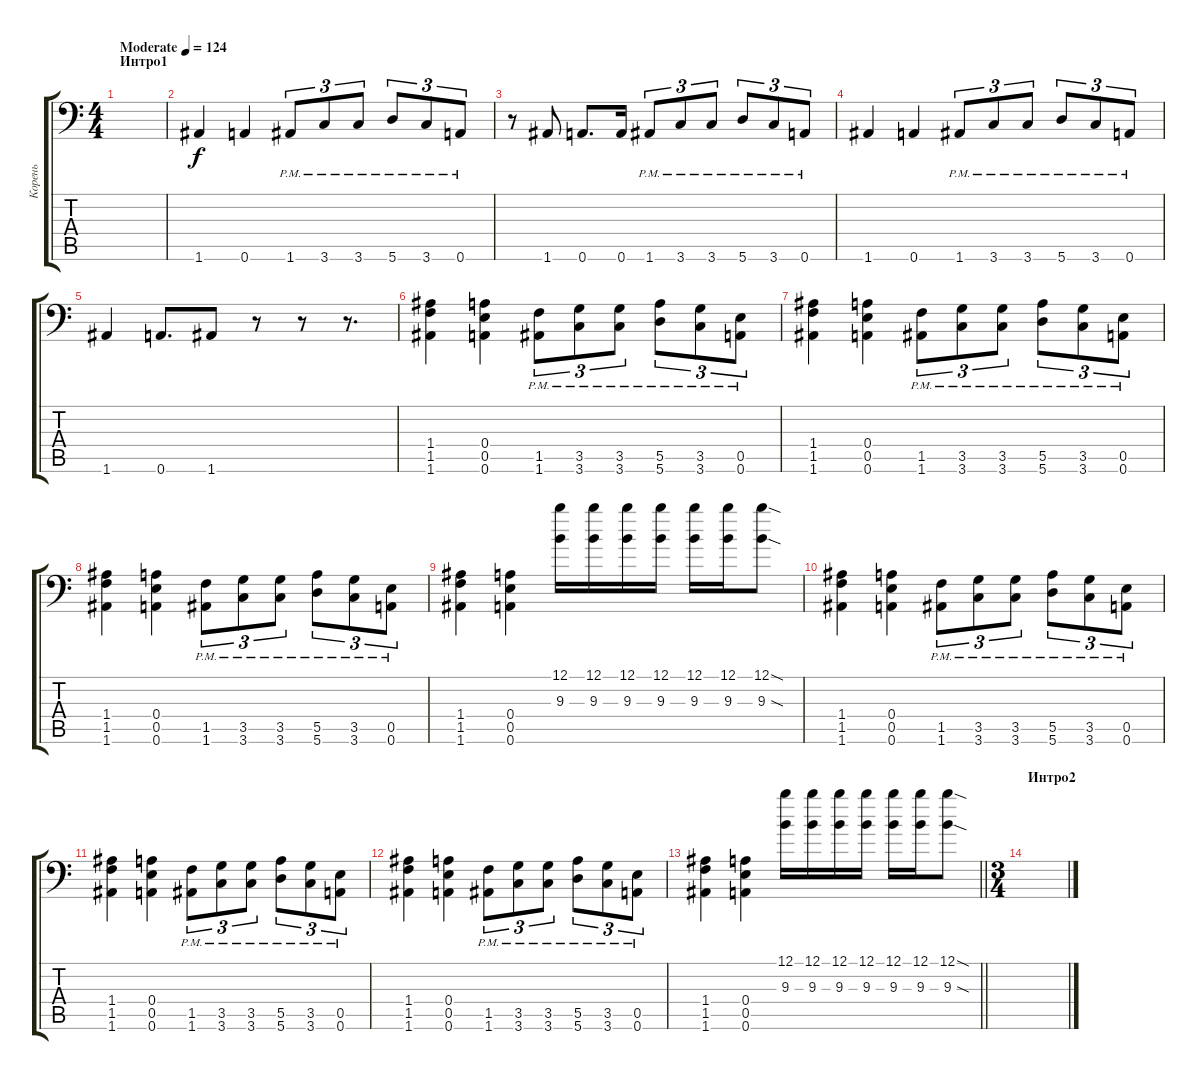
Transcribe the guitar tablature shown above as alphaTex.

\track ("Корень" "Корень") {instrument overdrivenguitar}
\staff {score tabs}
\tuning (B3 Gb3 D3 A2 E2 A1) {hide}
\ts (4 4)
\section ("" "Интро1")
\tempo (124 "Moderate")
\clef f4
\ks c
|
1.6.4 0.6.4 1.6{pm}.8{tu (3 2)} 3.6{pm}.8{tu (3 2)} 3.6{pm}.8{tu (3 2)} 5.6{pm}.8{tu (3 2)} 3.6{pm}.8{tu (3 2)} 0.6{pm}.8{tu (3 2)} |
r.8 1.6.8 0.6.8{d} 0.6.16 1.6{pm}.8{tu (3 2)} 3.6{pm}.8{tu (3 2)} 3.6{pm}.8{tu (3 2)} 5.6{pm}.8{tu (3 2)} 3.6{pm}.8{tu (3 2)} 0.6{pm}.8{tu (3 2)} |
1.6.4 0.6.4 1.6{pm}.8{tu (3 2)} 3.6{pm}.8{tu (3 2)} 3.6{pm}.8{tu (3 2)} 5.6{pm}.8{tu (3 2)} 3.6{pm}.8{tu (3 2)} 0.6{pm}.8{tu (3 2)} |
1.6.4 0.6.8{d} 1.6.8 r.8 r.8 r.8{d} |
(1.4 1.5 1.6).4 (0.4 0.5 0.6).4 (1.5{pm} 1.6{pm}).8{tu (3 2)} (3.5{pm} 3.6{pm}).8{tu (3 2)} (3.5{pm} 3.6{pm}).8{tu (3 2)} (5.5{pm} 5.6{pm}).8{tu (3 2)} (3.5{pm} 3.6{pm}).8{tu (3 2)} (0.5{pm} 0.6{pm}).8{tu (3 2)} |
(1.4 1.5 1.6).4 (0.4 0.5 0.6).4 (1.5{pm} 1.6{pm}).8{tu (3 2)} (3.5{pm} 3.6{pm}).8{tu (3 2)} (3.5{pm} 3.6{pm}).8{tu (3 2)} (5.5{pm} 5.6{pm}).8{tu (3 2)} (3.5{pm} 3.6{pm}).8{tu (3 2)} (0.5{pm} 0.6{pm}).8{tu (3 2)} |
(1.4 1.5 1.6).4 (0.4 0.5 0.6).4 (1.5{pm} 1.6{pm}).8{tu (3 2)} (3.5{pm} 3.6{pm}).8{tu (3 2)} (3.5{pm} 3.6{pm}).8{tu (3 2)} (5.5{pm} 5.6{pm}).8{tu (3 2)} (3.5{pm} 3.6{pm}).8{tu (3 2)} (0.5{pm} 0.6{pm}).8{tu (3 2)} |
(1.4 1.5 1.6).4 (0.4 0.5 0.6).4 (12.1 9.3).16 (12.1 9.3).16 (12.1 9.3).16 (12.1 9.3).16 (12.1 9.3).16 (12.1 9.3).16 (12.1{sod} 9.3{sod}).8 |
(1.4 1.5 1.6).4 (0.4 0.5 0.6).4 (1.5{pm} 1.6{pm}).8{tu (3 2)} (3.5{pm} 3.6{pm}).8{tu (3 2)} (3.5{pm} 3.6{pm}).8{tu (3 2)} (5.5{pm} 5.6{pm}).8{tu (3 2)} (3.5{pm} 3.6{pm}).8{tu (3 2)} (0.5{pm} 0.6{pm}).8{tu (3 2)} |
(1.4 1.5 1.6).4 (0.4 0.5 0.6).4 (1.5{pm} 1.6{pm}).8{tu (3 2)} (3.5{pm} 3.6{pm}).8{tu (3 2)} (3.5{pm} 3.6{pm}).8{tu (3 2)} (5.5{pm} 5.6{pm}).8{tu (3 2)} (3.5{pm} 3.6{pm}).8{tu (3 2)} (0.5{pm} 0.6{pm}).8{tu (3 2)} |
(1.4 1.5 1.6).4 (0.4 0.5 0.6).4 (1.5{pm} 1.6{pm}).8{tu (3 2)} (3.5{pm} 3.6{pm}).8{tu (3 2)} (3.5{pm} 3.6{pm}).8{tu (3 2)} (5.5{pm} 5.6{pm}).8{tu (3 2)} (3.5{pm} 3.6{pm}).8{tu (3 2)} (0.5{pm} 0.6{pm}).8{tu (3 2)} |
\barLineRight lightlight
(1.4 1.5 1.6).4 (0.4 0.5 0.6).4 (12.1 9.3).16 (12.1 9.3).16 (12.1 9.3).16 (12.1 9.3).16 (12.1 9.3).16 (12.1 9.3).16 (12.1{sod} 9.3{sod}).8 |
\ts (3 4)
\section ("" "Интро2")
